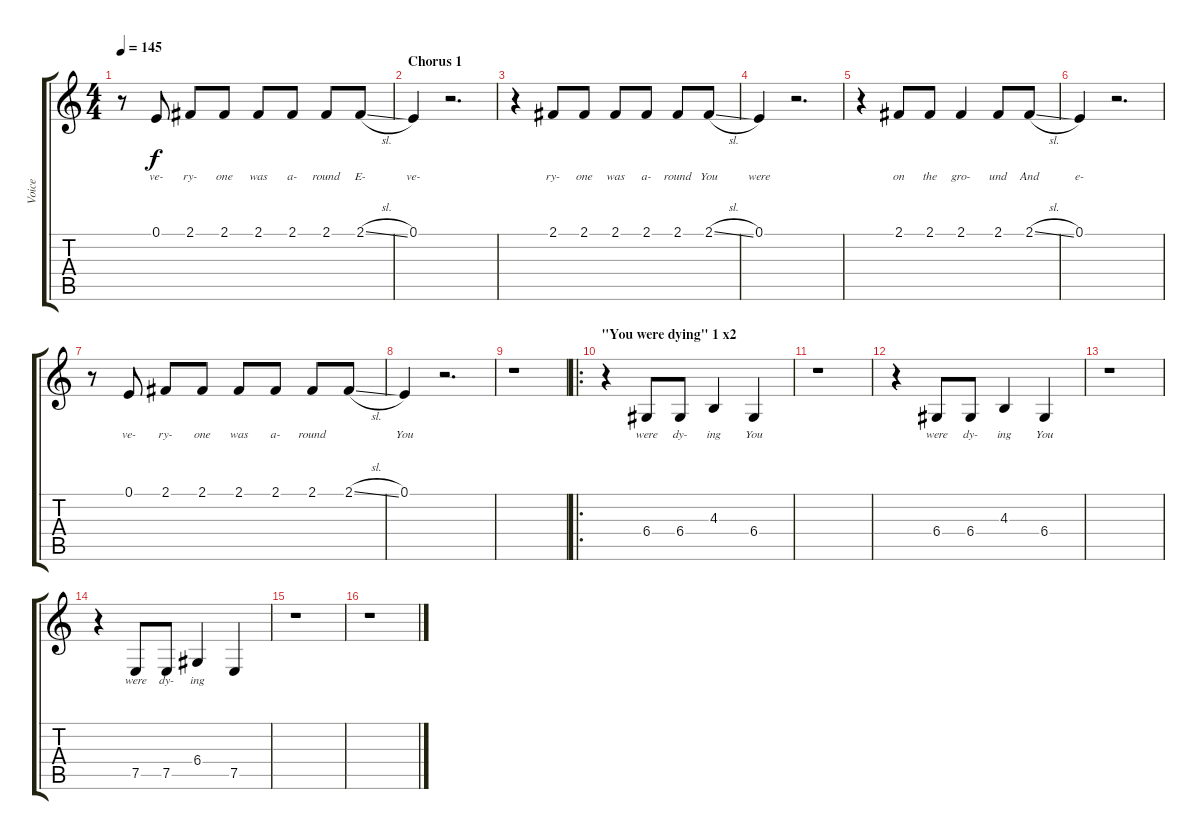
\track ("Voice" "Voice") {instrument clarinet}
\staff {score tabs}
\tuning (E4 B3 G3 D3 A2 E2) {hide}
\ts (4 4)
\tempo 145
\clef g2
\ks c
r.8{dy f} 0.1.8{lyrics (0 "ve-") lyrics (1 "") lyrics (2 "") lyrics (3 "") lyrics (4 "")} 2.1.8{lyrics (0 "ry-") lyrics (1 "") lyrics (2 "") lyrics (3 "") lyrics (4 "")} 2.1.8{lyrics (0 "one") lyrics (1 "") lyrics (2 "") lyrics (3 "") lyrics (4 "")} 2.1.8{lyrics (0 "was") lyrics (1 "") lyrics (2 "") lyrics (3 "") lyrics (4 "")} 2.1.8{lyrics (0 "a-") lyrics (1 "") lyrics (2 "") lyrics (3 "") lyrics (4 "")} 2.1.8{lyrics (0 "round") lyrics (1 "") lyrics (2 "") lyrics (3 "") lyrics (4 "")} 2.1{sl}.8{lyrics (0 "E-") lyrics (1 "") lyrics (2 "") lyrics (3 "") lyrics (4 "")} |
\section ("" "Chorus 1")
0.1.4{lyrics (0 "ve-") lyrics (1 "") lyrics (2 "") lyrics (3 "") lyrics (4 "")} r.2{d} |
r.4 2.1.8{lyrics (0 "ry-") lyrics (1 "") lyrics (2 "") lyrics (3 "") lyrics (4 "")} 2.1.8{lyrics (0 "one") lyrics (1 "") lyrics (2 "") lyrics (3 "") lyrics (4 "")} 2.1.8{lyrics (0 "was") lyrics (1 "") lyrics (2 "") lyrics (3 "") lyrics (4 "")} 2.1.8{lyrics (0 "a-") lyrics (1 "") lyrics (2 "") lyrics (3 "") lyrics (4 "")} 2.1.8{lyrics (0 "round") lyrics (1 "") lyrics (2 "") lyrics (3 "") lyrics (4 "")} 2.1{sl}.8{lyrics (0 "You") lyrics (1 "") lyrics (2 "") lyrics (3 "") lyrics (4 "")} |
0.1.4{lyrics (0 "were") lyrics (1 "") lyrics (2 "") lyrics (3 "") lyrics (4 "")} r.2{d} |
r.4 2.1.8{lyrics (0 "on") lyrics (1 "") lyrics (2 "") lyrics (3 "") lyrics (4 "")} 2.1.8{lyrics (0 "the") lyrics (1 "") lyrics (2 "") lyrics (3 "") lyrics (4 "")} 2.1.4{lyrics (0 "gro-") lyrics (1 "") lyrics (2 "") lyrics (3 "") lyrics (4 "")} 2.1.8{lyrics (0 "und") lyrics (1 "") lyrics (2 "") lyrics (3 "") lyrics (4 "")} 2.1{sl}.8{lyrics (0 "And") lyrics (1 "") lyrics (2 "") lyrics (3 "") lyrics (4 "")} |
0.1.4{lyrics (0 "e-") lyrics (1 "") lyrics (2 "") lyrics (3 "") lyrics (4 "")} r.2{d} |
r.8 0.1.8{lyrics (0 "ve-") lyrics (1 "") lyrics (2 "") lyrics (3 "") lyrics (4 "")} 2.1.8{lyrics (0 "ry-") lyrics (1 "") lyrics (2 "") lyrics (3 "") lyrics (4 "")} 2.1.8{lyrics (0 "one") lyrics (1 "") lyrics (2 "") lyrics (3 "") lyrics (4 "")} 2.1.8{lyrics (0 "was") lyrics (1 "") lyrics (2 "") lyrics (3 "") lyrics (4 "")} 2.1.8{lyrics (0 "a-") lyrics (1 "") lyrics (2 "") lyrics (3 "") lyrics (4 "")} 2.1.8{lyrics (0 "round") lyrics (1 "") lyrics (2 "") lyrics (3 "") lyrics (4 "")} 2.1{sl}.8{lyrics (0 "") lyrics (1 "") lyrics (2 "") lyrics (3 "") lyrics (4 "")} |
0.1.4{lyrics (0 "You") lyrics (1 "") lyrics (2 "") lyrics (3 "") lyrics (4 "")} r.2{d} |
r.1 |
\ro
\section ("" "\"You were dying\" 1 x2")
r.4 6.4.8{lyrics (0 "were") lyrics (1 "") lyrics (2 "") lyrics (3 "") lyrics (4 "")} 6.4.8{lyrics (0 "dy-") lyrics (1 "") lyrics (2 "") lyrics (3 "") lyrics (4 "")} 4.3.4{lyrics (0 "ing") lyrics (1 "") lyrics (2 "") lyrics (3 "") lyrics (4 "")} 6.4.4{lyrics (0 "You") lyrics (1 "") lyrics (2 "") lyrics (3 "") lyrics (4 "")} |
r.1 |
r.4 6.4.8{lyrics (0 "were") lyrics (1 "") lyrics (2 "") lyrics (3 "") lyrics (4 "")} 6.4.8{lyrics (0 "dy-") lyrics (1 "") lyrics (2 "") lyrics (3 "") lyrics (4 "")} 4.3.4{lyrics (0 "ing") lyrics (1 "") lyrics (2 "") lyrics (3 "") lyrics (4 "")} 6.4.4{lyrics (0 "You") lyrics (1 "") lyrics (2 "") lyrics (3 "") lyrics (4 "")} |
r.1 |
r.4 7.5.8{lyrics (0 "were") lyrics (1 "") lyrics (2 "") lyrics (3 "") lyrics (4 "")} 7.5.8{lyrics (0 "dy-") lyrics (1 "") lyrics (2 "") lyrics (3 "") lyrics (4 "")} 6.4.4{lyrics (0 "ing") lyrics (1 "") lyrics (2 "") lyrics (3 "") lyrics (4 "")} 7.5.4{lyrics (0 "") lyrics (1 "") lyrics (2 "") lyrics (3 "") lyrics (4 "")} |
r.1 |
r.1
